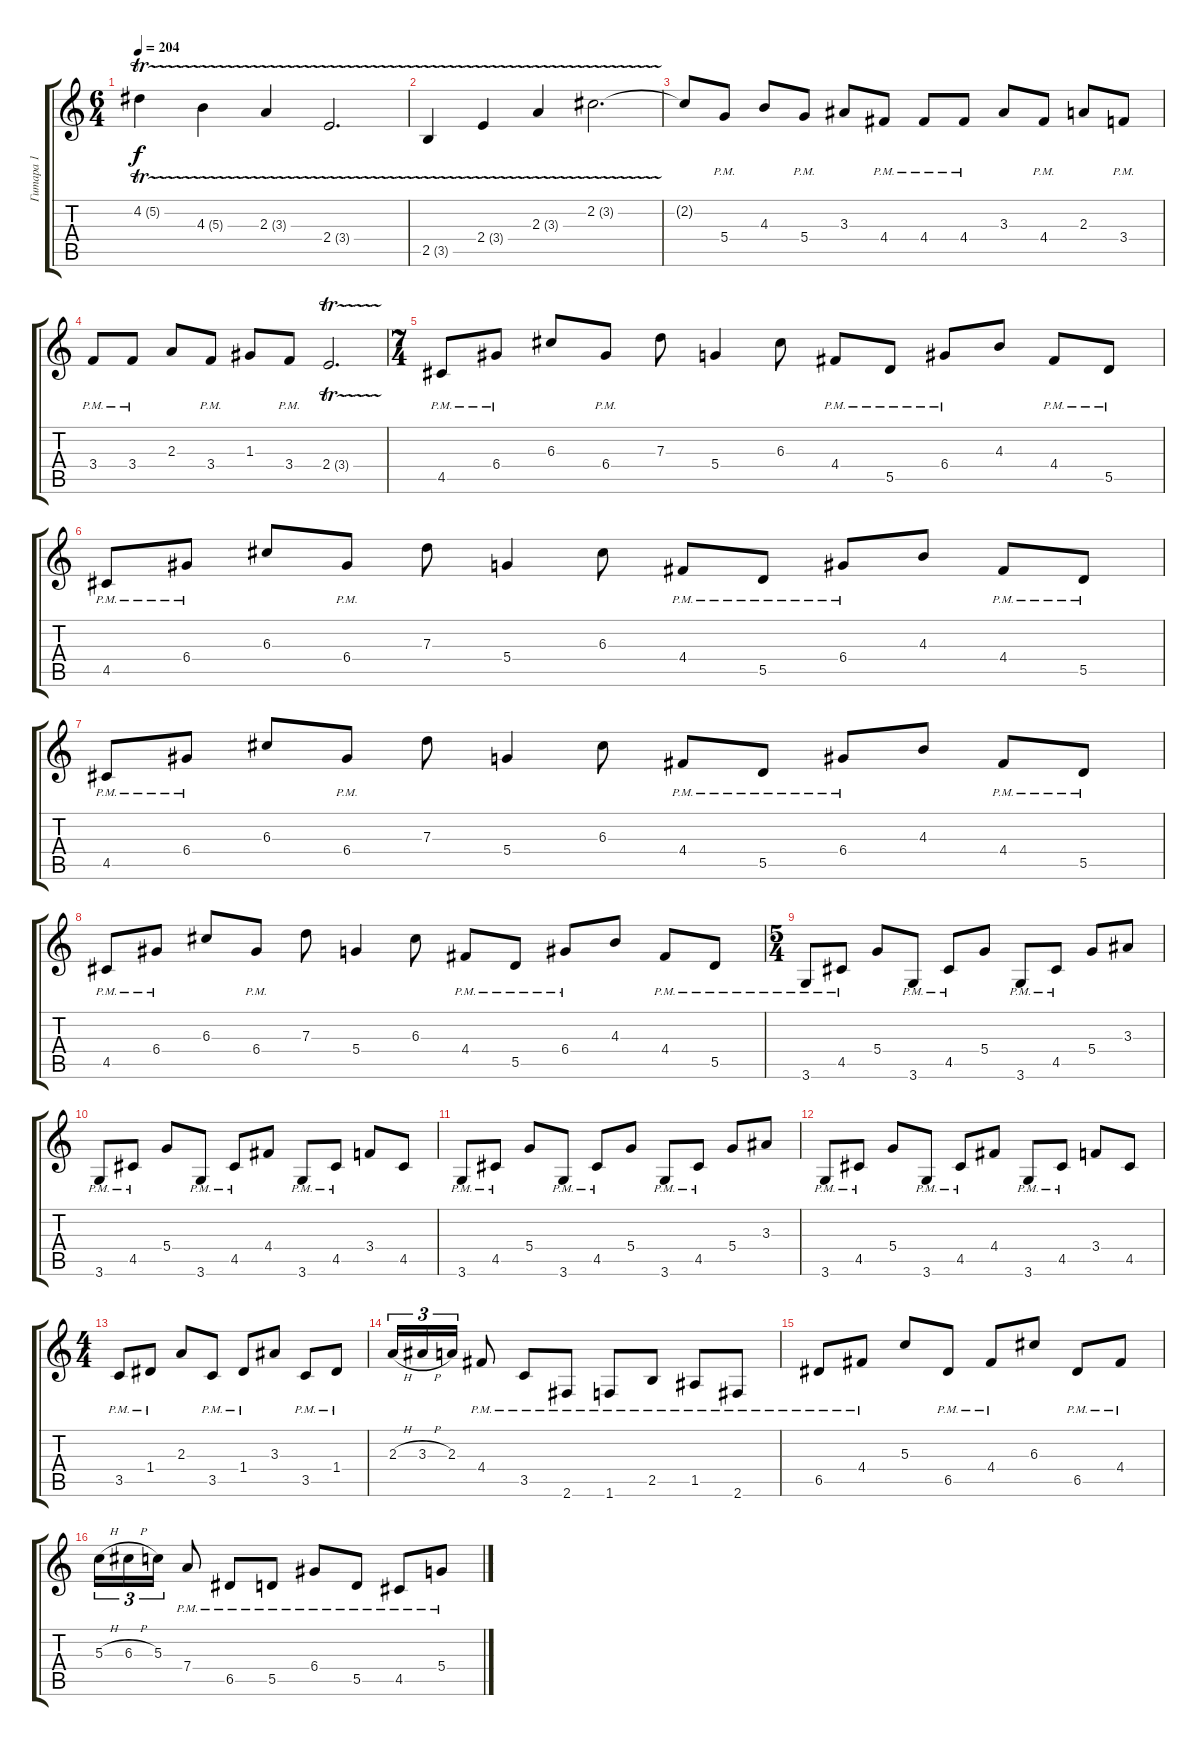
\track ("Гитара 1" "Гитара 1") {instrument distortionguitar}
\staff {score tabs}
\tuning (E4 B3 G3 D3 A2 E2) {hide}
\ts (6 4)
\tempo 204
\clef g2
\ks c
4.2{tr (5 16)}.4{dy f} 4.3{tr (5 16)}.4 2.3{tr (3 16)}.4 2.4{tr (3 16)}.2{d} |
2.5{tr (3 16)}.4 2.4{tr (3 16)}.4 2.3{tr (3 16)}.4 2.2{tr (3 16)}.2{d} |
2.2{t}.8 5.4{pm}.8 4.3.8 5.4{pm}.8 3.3.8 4.4{pm}.8 4.4{pm}.8 4.4{pm}.8 3.3.8 4.4{pm}.8 2.3.8 3.4{pm}.8 |
3.4{pm}.8 3.4{pm}.8 2.3.8 3.4{pm}.8 1.3.8 3.4{pm}.8 2.4{tr (3 16)}.2{d} |
\ts (7 4)
4.5{pm}.8 6.4{pm}.8 6.3.8 6.4{pm}.8 7.3.8 5.4.4 6.3.8 4.4{pm}.8 5.5{pm}.8 6.4{pm}.8 4.3.8 4.4{pm}.8 5.5{pm}.8 |
4.5{pm}.8 6.4{pm}.8 6.3.8 6.4{pm}.8 7.3.8 5.4.4 6.3.8 4.4{pm}.8 5.5{pm}.8 6.4{pm}.8 4.3.8 4.4{pm}.8 5.5{pm}.8 |
4.5{pm}.8 6.4{pm}.8 6.3.8 6.4{pm}.8 7.3.8 5.4.4 6.3.8 4.4{pm}.8 5.5{pm}.8 6.4{pm}.8 4.3.8 4.4{pm}.8 5.5{pm}.8 |
4.5{pm}.8 6.4{pm}.8 6.3.8 6.4{pm}.8 7.3.8 5.4.4 6.3.8 4.4{pm}.8 5.5{pm}.8 6.4{pm}.8 4.3.8 4.4{pm}.8 5.5{pm}.8 |
\ts (5 4)
3.6{pm}.8 4.5{pm}.8 5.4.8 3.6{pm}.8 4.5{pm}.8 5.4.8 3.6{pm}.8 4.5{pm}.8 5.4.8 3.3.8 |
3.6{pm}.8 4.5{pm}.8 5.4.8 3.6{pm}.8 4.5{pm}.8 4.4.8 3.6{pm}.8 4.5{pm}.8 3.4.8 4.5.8 |
3.6{pm}.8 4.5{pm}.8 5.4.8 3.6{pm}.8 4.5{pm}.8 5.4.8 3.6{pm}.8 4.5{pm}.8 5.4.8 3.3.8 |
3.6{pm}.8 4.5{pm}.8 5.4.8 3.6{pm}.8 4.5{pm}.8 4.4.8 3.6{pm}.8 4.5{pm}.8 3.4.8 4.5.8 |
\ts (4 4)
3.5{pm}.8 1.4{pm}.8 2.3.8 3.5{pm}.8 1.4{pm}.8 3.3.8 3.5{pm}.8 1.4{pm}.8 |
2.3{h}.16{tu (3 2)} 3.3{h}.16{tu (3 2)} 2.3.16{tu (3 2)} 4.4{pm}.8 3.5{pm}.8 2.6{pm}.8 1.6{pm}.8 2.5{pm}.8 1.5{pm}.8 2.6{pm}.8 |
6.5{pm}.8 4.4{pm}.8 5.3.8 6.5{pm}.8 4.4{pm}.8 6.3.8 6.5{pm}.8 4.4{pm}.8 |
5.3{h}.16{tu (3 2)} 6.3{h}.16{tu (3 2)} 5.3.16{tu (3 2)} 7.4{pm}.8 6.5{pm}.8 5.5{pm}.8 6.4{pm}.8 5.5{pm}.8 4.5{pm}.8 5.4{pm}.8
